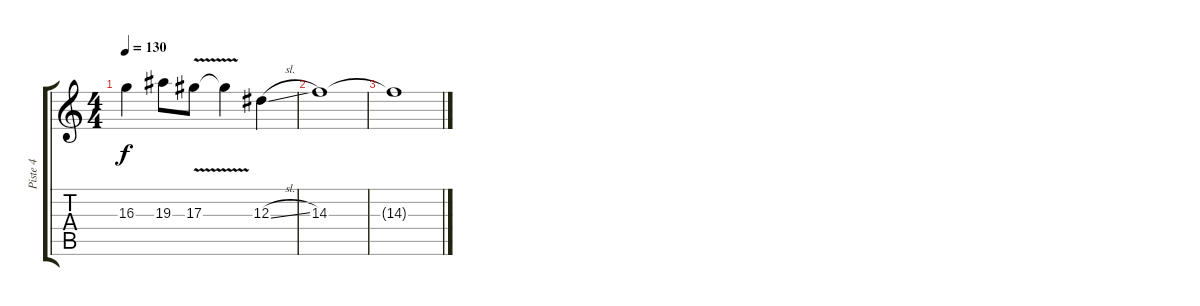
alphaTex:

\track ("Piste 4" "Piste 4") {instrument distortionguitar}
\staff {score tabs}
\tuning (C4 G3 Eb3 Bb2 F2 C2) {hide}
\ts (4 4)
\tempo 130
\clef g2
\ks c
16.3.4{dy f} 19.3.8 17.3{v}.8 17.3{t}.4 12.3{sl}.4 |
14.3.1 |
14.3{t}.1
